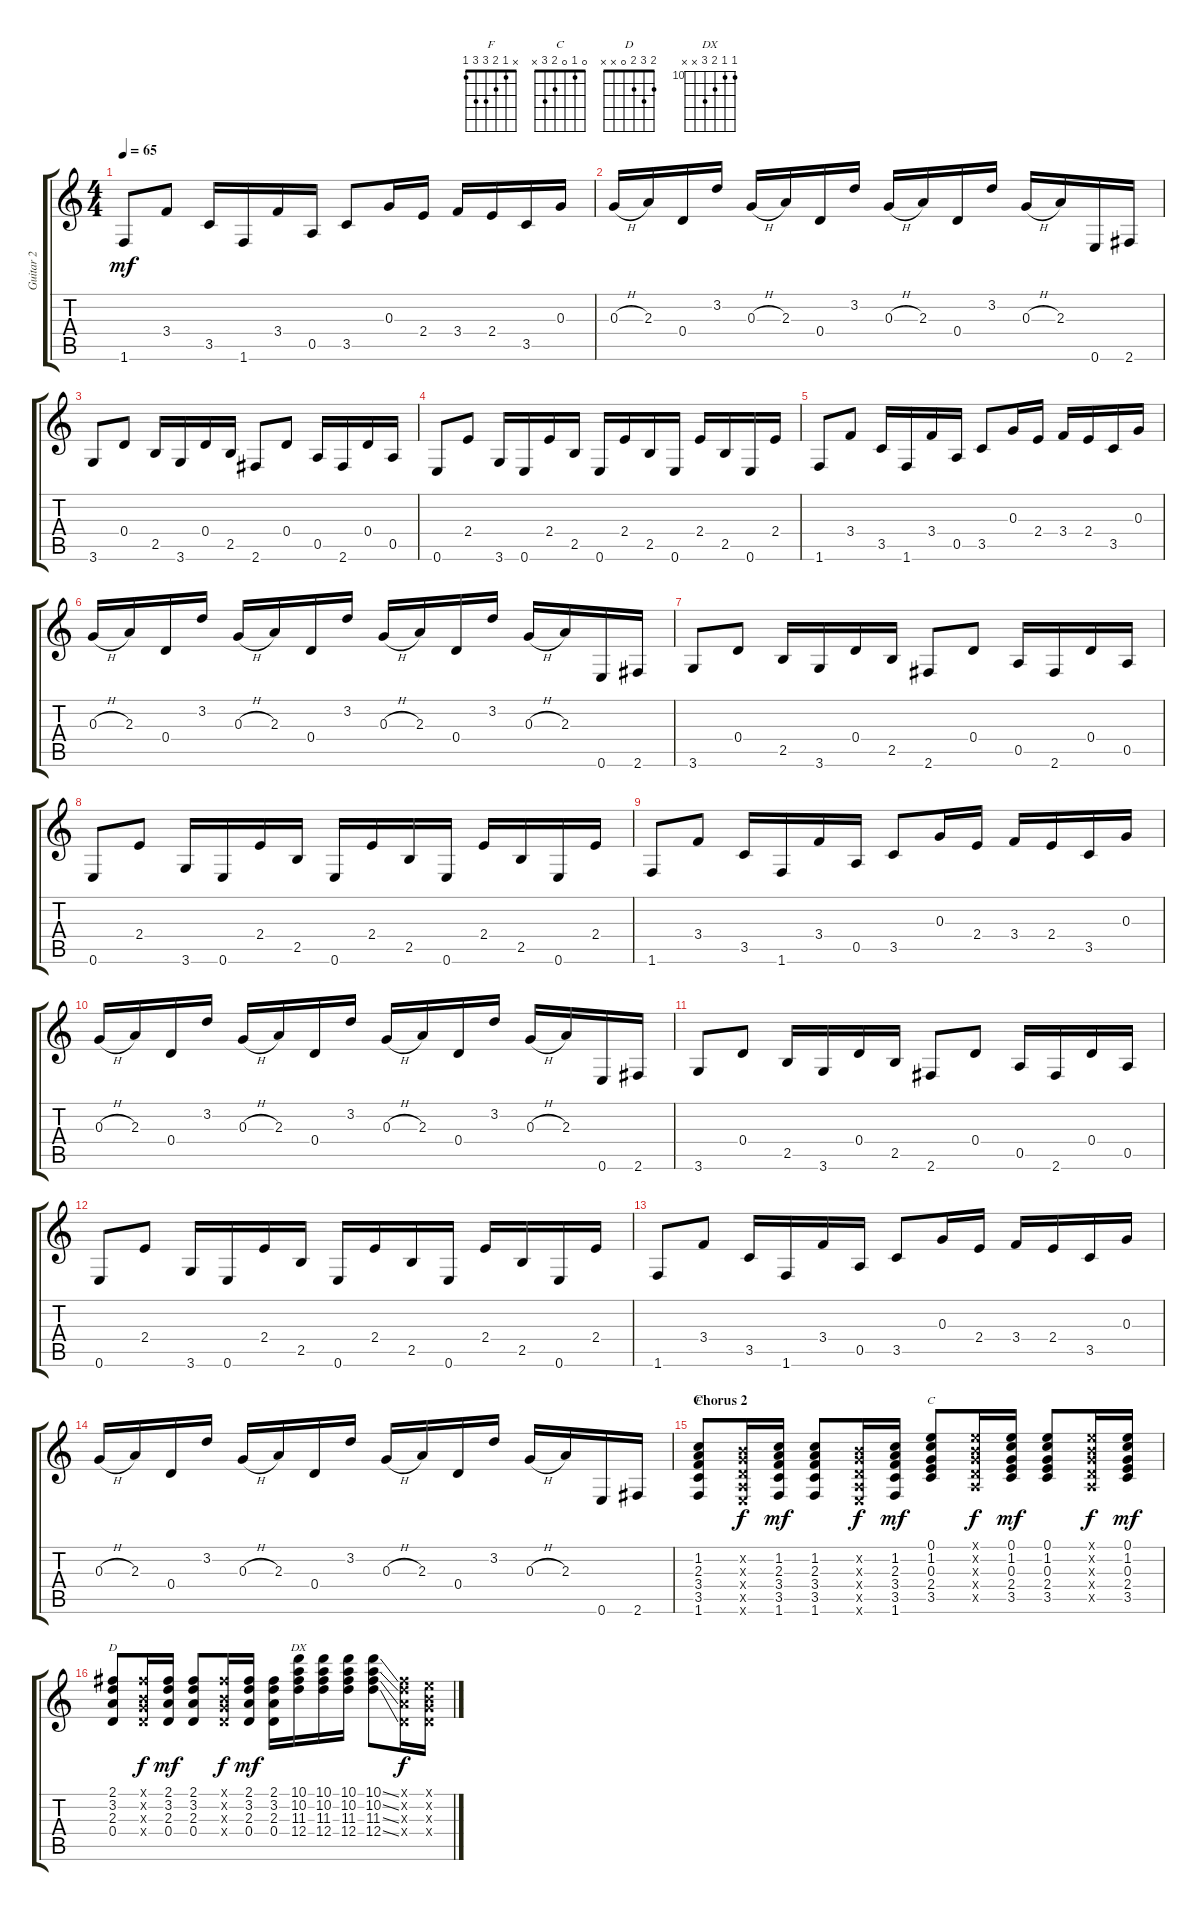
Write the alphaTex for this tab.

\track ("Guitar 2" "Guitar 2") {instrument electricguitarjazz}
\staff {score tabs}
\tuning (E4 B3 G3 D3 A2 E2) {hide}
\chord ("F" x 1 2 3 3 1)
\chord ("C" 0 1 0 2 3 x)
\chord ("D" 2 3 2 0 x x)
\chord ("DX" 10 10 11 12 x x) {firstfret 10}
\ts (4 4)
\tempo 65
\clef g2
\ks c
1.6.8{dy mf} 3.4.8 3.5.16 1.6.16 3.4.16 0.5.16 3.5.8 0.3.16 2.4.16 3.4.16 2.4.16 3.5.16 0.3.16 |
0.3{h}.16 2.3.16 0.4.16 3.2.16 0.3{h}.16 2.3.16 0.4.16 3.2.16 0.3{h}.16 2.3.16 0.4.16 3.2.16 0.3{h}.16 2.3.16 0.6.16 2.6.16 |
3.6.8 0.4.8 2.5.16 3.6.16 0.4.16 2.5.16 2.6.8 0.4.8 0.5.16 2.6.16 0.4.16 0.5.16 |
0.6.8 2.4.8 3.6.16 0.6.16 2.4.16 2.5.16 0.6.16 2.4.16 2.5.16 0.6.16 2.4.16 2.5.16 0.6.16 2.4.16 |
1.6.8 3.4.8 3.5.16 1.6.16 3.4.16 0.5.16 3.5.8 0.3.16 2.4.16 3.4.16 2.4.16 3.5.16 0.3.16 |
0.3{h}.16 2.3.16 0.4.16 3.2.16 0.3{h}.16 2.3.16 0.4.16 3.2.16 0.3{h}.16 2.3.16 0.4.16 3.2.16 0.3{h}.16 2.3.16 0.6.16 2.6.16 |
3.6.8 0.4.8 2.5.16 3.6.16 0.4.16 2.5.16 2.6.8 0.4.8 0.5.16 2.6.16 0.4.16 0.5.16 |
0.6.8 2.4.8 3.6.16 0.6.16 2.4.16 2.5.16 0.6.16 2.4.16 2.5.16 0.6.16 2.4.16 2.5.16 0.6.16 2.4.16 |
1.6.8 3.4.8 3.5.16 1.6.16 3.4.16 0.5.16 3.5.8 0.3.16 2.4.16 3.4.16 2.4.16 3.5.16 0.3.16 |
0.3{h}.16 2.3.16 0.4.16 3.2.16 0.3{h}.16 2.3.16 0.4.16 3.2.16 0.3{h}.16 2.3.16 0.4.16 3.2.16 0.3{h}.16 2.3.16 0.6.16 2.6.16 |
3.6.8 0.4.8 2.5.16 3.6.16 0.4.16 2.5.16 2.6.8 0.4.8 0.5.16 2.6.16 0.4.16 0.5.16 |
0.6.8 2.4.8 3.6.16 0.6.16 2.4.16 2.5.16 0.6.16 2.4.16 2.5.16 0.6.16 2.4.16 2.5.16 0.6.16 2.4.16 |
1.6.8 3.4.8 3.5.16 1.6.16 3.4.16 0.5.16 3.5.8 0.3.16 2.4.16 3.4.16 2.4.16 3.5.16 0.3.16 |
0.3{h}.16 2.3.16 0.4.16 3.2.16 0.3{h}.16 2.3.16 0.4.16 3.2.16 0.3{h}.16 2.3.16 0.4.16 3.2.16 0.3{h}.16 2.3.16 0.6.16 2.6.16 |
\section ("" "Chorus 2")
(1.2 2.3 3.4 3.5 1.6).8{ch "F"} (0.2{x} 0.3{x} 0.4{x} 0.5{x} 0.6{x}).16{dy f} (1.2 2.3 3.4 3.5 1.6).16{dy mf} (1.2 2.3 3.4 3.5 1.6).8 (0.2{x} 0.3{x} 0.4{x} 0.5{x} 0.6{x}).16{dy f} (1.2 2.3 3.4 3.5 1.6).16{dy mf} (0.1 1.2 0.3 2.4 3.5).8{ch "C"} (0.1{x} 0.2{x} 0.3{x} 0.4{x} 0.5{x}).16{dy f} (0.1 1.2 0.3 2.4 3.5).16{dy mf} (0.1 1.2 0.3 2.4 3.5).8 (0.1{x} 0.2{x} 0.3{x} 0.4{x} 0.5{x}).16{dy f} (0.1 1.2 0.3 2.4 3.5).16{dy mf} |
(2.1 3.2 2.3 0.4).8{ch "D"} (2.1{x} 0.2{x} 0.3{x} 0.4{x}).16{dy f} (2.1 3.2 2.3 0.4).16{dy mf} (2.1 3.2 2.3 0.4).8 (2.1{x} 0.2{x} 0.3{x} 0.4{x}).16{dy f} (2.1 3.2 2.3 0.4).16{dy mf} (2.1 3.2 2.3 0.4).16 (10.1 10.2 11.3 12.4).16{ch "DX"} (10.1 10.2 11.3 12.4).16 (10.1 10.2 11.3 12.4).16 (10.1{ss} 10.2{ss} 11.3{ss} 12.4{ss}).8 (2.1{x} 3.2{x} 2.3{x} 0.4{x}).16{dy f} (0.1{x} 0.2{x} 0.3{x} 0.4{x}).16
